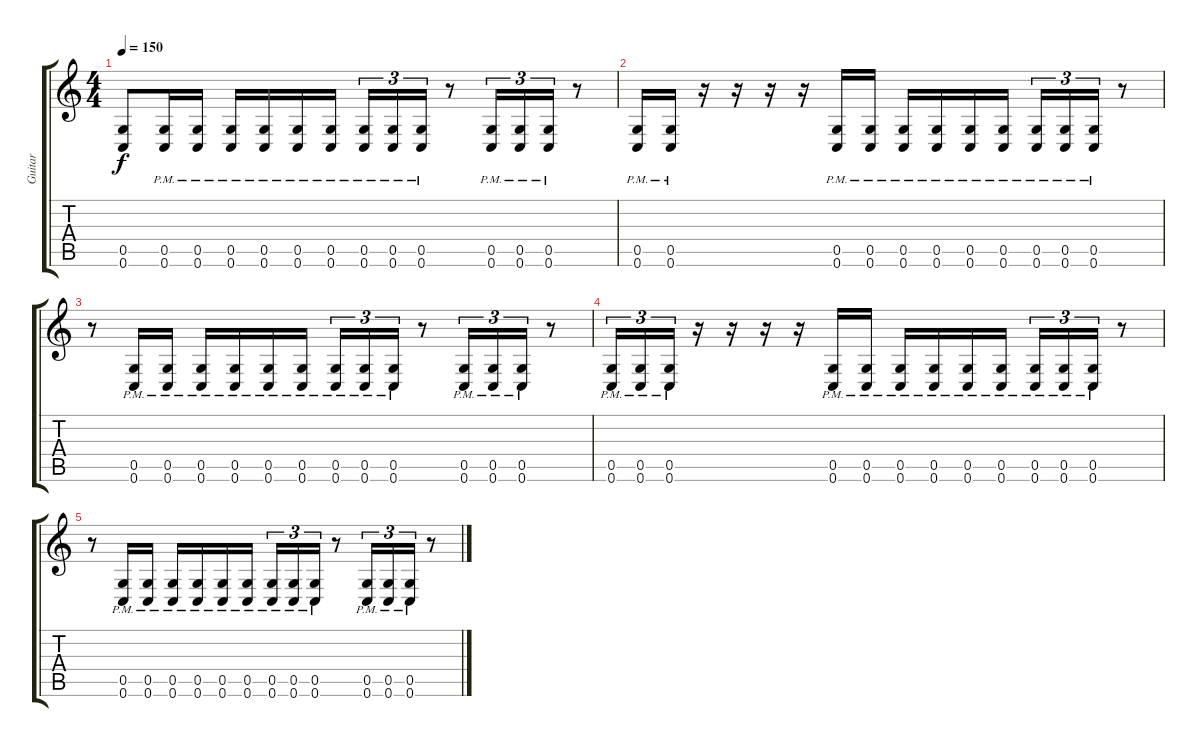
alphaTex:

\track ("Guitar" "Guitar") {instrument distortionguitar}
\staff {score tabs}
\tuning (D4 A3 F3 C3 G2 C2) {hide}
\ts (4 4)
\tempo 150
\clef g2
\ks c
(0.5{t} 0.6{t}).8{dy f} (0.5{pm} 0.6{pm}).16 (0.5{pm} 0.6{pm}).16 (0.5{pm} 0.6{pm}).16 (0.5{pm} 0.6{pm}).16 (0.5{pm} 0.6{pm}).16 (0.5{pm} 0.6{pm}).16 (0.5{pm} 0.6{pm}).16{tu (3 2)} (0.5{pm} 0.6{pm}).16{tu (3 2)} (0.5{pm} 0.6{pm}).16{tu (3 2)} r.8 (0.5{pm} 0.6{pm}).16{tu (3 2)} (0.5{pm} 0.6{pm}).16{tu (3 2)} (0.5{pm} 0.6{pm}).16{tu (3 2)} r.8 |
(0.5{pm} 0.6{pm}).16 (0.5{pm} 0.6{pm}).16 r.16 r.16 r.16 r.16 (0.5{pm} 0.6{pm}).16 (0.5{pm} 0.6{pm}).16 (0.5{pm} 0.6{pm}).16 (0.5{pm} 0.6{pm}).16 (0.5{pm} 0.6{pm}).16 (0.5{pm} 0.6{pm}).16 (0.5{pm} 0.6{pm}).16{tu (3 2)} (0.5{pm} 0.6{pm}).16{tu (3 2)} (0.5{pm} 0.6{pm}).16{tu (3 2)} r.8 |
r.8 (0.5{pm} 0.6{pm}).16 (0.5{pm} 0.6{pm}).16 (0.5{pm} 0.6{pm}).16 (0.5{pm} 0.6{pm}).16 (0.5{pm} 0.6{pm}).16 (0.5{pm} 0.6{pm}).16 (0.5{pm} 0.6{pm}).16{tu (3 2)} (0.5{pm} 0.6{pm}).16{tu (3 2)} (0.5{pm} 0.6{pm}).16{tu (3 2)} r.8 (0.5{pm} 0.6{pm}).16{tu (3 2)} (0.5{pm} 0.6{pm}).16{tu (3 2)} (0.5{pm} 0.6{pm}).16{tu (3 2)} r.8 |
(0.5{pm} 0.6{pm}).16{tu (3 2)} (0.5{pm} 0.6{pm}).16{tu (3 2)} (0.5{pm} 0.6{pm}).16{tu (3 2)} r.16 r.16 r.16 r.16 (0.5{pm} 0.6{pm}).16 (0.5{pm} 0.6{pm}).16 (0.5{pm} 0.6{pm}).16 (0.5{pm} 0.6{pm}).16 (0.5{pm} 0.6{pm}).16 (0.5{pm} 0.6{pm}).16 (0.5{pm} 0.6{pm}).16{tu (3 2)} (0.5{pm} 0.6{pm}).16{tu (3 2)} (0.5{pm} 0.6{pm}).16{tu (3 2)} r.8 |
r.8 (0.5{pm} 0.6{pm}).16 (0.5{pm} 0.6{pm}).16 (0.5{pm} 0.6{pm}).16 (0.5{pm} 0.6{pm}).16 (0.5{pm} 0.6{pm}).16 (0.5{pm} 0.6{pm}).16 (0.5{pm} 0.6{pm}).16{tu (3 2)} (0.5{pm} 0.6{pm}).16{tu (3 2)} (0.5{pm} 0.6{pm}).16{tu (3 2)} r.8 (0.5{pm} 0.6{pm}).16{tu (3 2)} (0.5{pm} 0.6{pm}).16{tu (3 2)} (0.5{pm} 0.6{pm}).16{tu (3 2)} r.8
